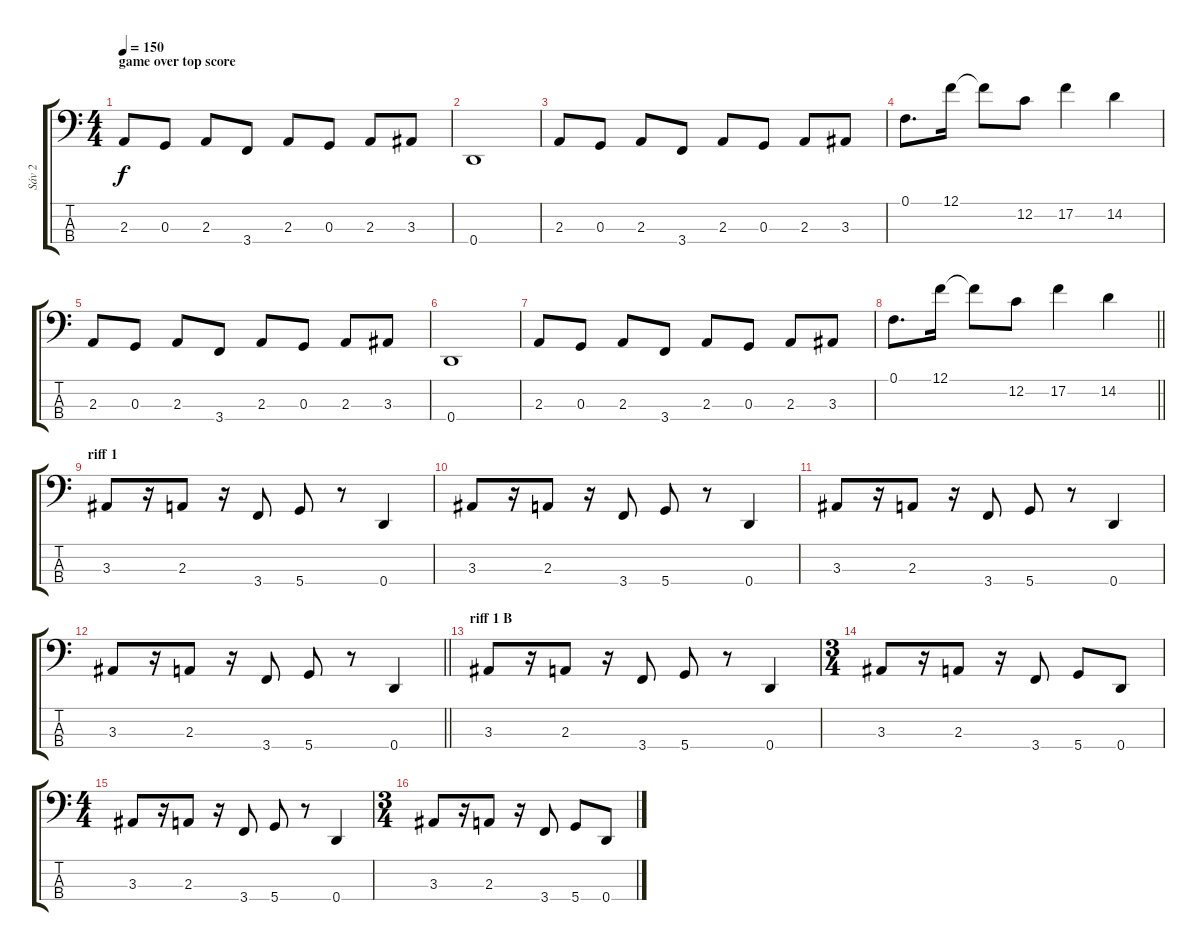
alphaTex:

\track ("Sáv 2" "Sáv 2") {instrument slapbass1}
\staff {score tabs}
\tuning (F2 C2 G1 D1) {hide}
\ts (4 4)
\section ("" "game over top score")
\tempo 150
\clef f4
\ks c
2.3.8{dy f} 0.3.8 2.3.8 3.4.8 2.3.8 0.3.8 2.3.8 3.3.8 |
0.4.1 |
2.3.8 0.3.8 2.3.8 3.4.8 2.3.8 0.3.8 2.3.8 3.3.8 |
0.1.8{d} 12.1.16 12.1{t}.8 12.2.8 17.2.4 14.2.4 |
2.3.8 0.3.8 2.3.8 3.4.8 2.3.8 0.3.8 2.3.8 3.3.8 |
0.4.1 |
2.3.8 0.3.8 2.3.8 3.4.8 2.3.8 0.3.8 2.3.8 3.3.8 |
\barLineRight lightlight
0.1.8{d} 12.1.16 12.1{t}.8 12.2.8 17.2.4 14.2.4 |
\section ("" "riff 1")
3.3.8 r.16 2.3.8 r.16 3.4.8 5.4.8 r.8 0.4.4 |
3.3.8 r.16 2.3.8 r.16 3.4.8 5.4.8 r.8 0.4.4 |
3.3.8 r.16 2.3.8 r.16 3.4.8 5.4.8 r.8 0.4.4 |
\barLineRight lightlight
3.3.8 r.16 2.3.8 r.16 3.4.8 5.4.8 r.8 0.4.4 |
\section ("" "riff 1 B")
3.3.8 r.16 2.3.8 r.16 3.4.8 5.4.8 r.8 0.4.4 |
\ts (3 4)
3.3.8 r.16 2.3.8 r.16 3.4.8 5.4.8 0.4.8 |
\ts (4 4)
3.3.8 r.16 2.3.8 r.16 3.4.8 5.4.8 r.8 0.4.4 |
\ts (3 4)
3.3.8 r.16 2.3.8 r.16 3.4.8 5.4.8 0.4.8
